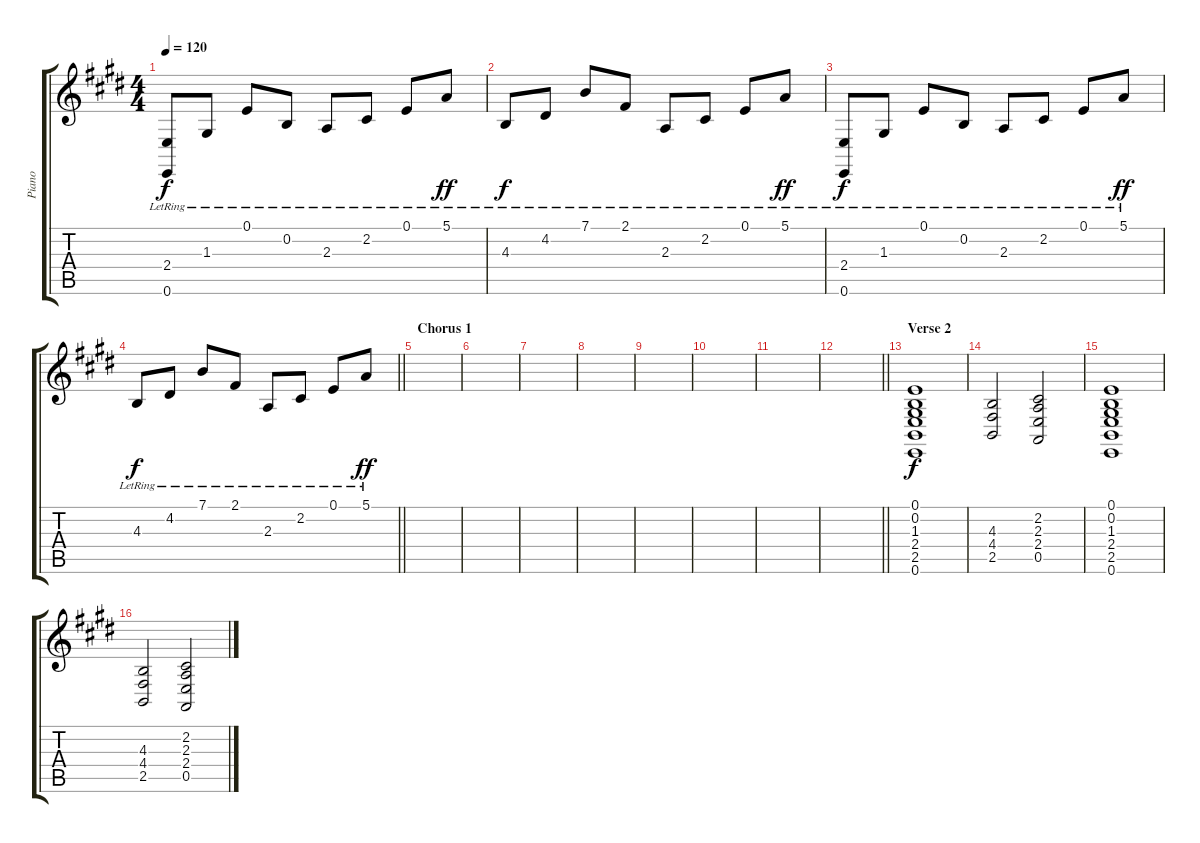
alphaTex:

\track ("Piano" "Piano") {instrument acousticgrandpiano}
\staff {score tabs}
\tuning (E4 B3 G3 D3 A2 E2) {hide}
\ts (4 4)
\tempo 120
\clef g2
\ks e
(2.4{lr} 0.6{lr}).8{dy f} 1.3{lr}.8 0.1{lr}.8 0.2{lr}.8 2.3{lr}.8 2.2{lr}.8 0.1{lr}.8 5.1{lr}.8{dy ff} |
4.3{lr}.8{dy f} 4.2{lr}.8 7.1{lr}.8 2.1{lr}.8 2.3{lr}.8 2.2{lr}.8 0.1{lr}.8 5.1{lr}.8{dy ff} |
(2.4{lr} 0.6{lr}).8{dy f} 1.3{lr}.8 0.1{lr}.8 0.2{lr}.8 2.3{lr}.8 2.2{lr}.8 0.1{lr}.8 5.1{lr}.8{dy ff} |
\barLineRight lightlight
4.3{lr}.8{dy f} 4.2{lr}.8 7.1{lr}.8 2.1{lr}.8 2.3{lr}.8 2.2{lr}.8 0.1{lr}.8 5.1{lr}.8{dy ff} |
\section ("" "Chorus 1")
|
|
|
|
|
|
|
\barLineRight lightlight
|
\section ("" "Verse 2")
(0.1 0.2 1.3 2.4 2.5 0.6).1{dy f} |
(4.3 4.4 2.5).2 (2.2 2.3 2.4 0.5).2 |
(0.1 0.2 1.3 2.4 2.5 0.6).1 |
(4.3 4.4 2.5).2 (2.2 2.3 2.4 0.5).2
